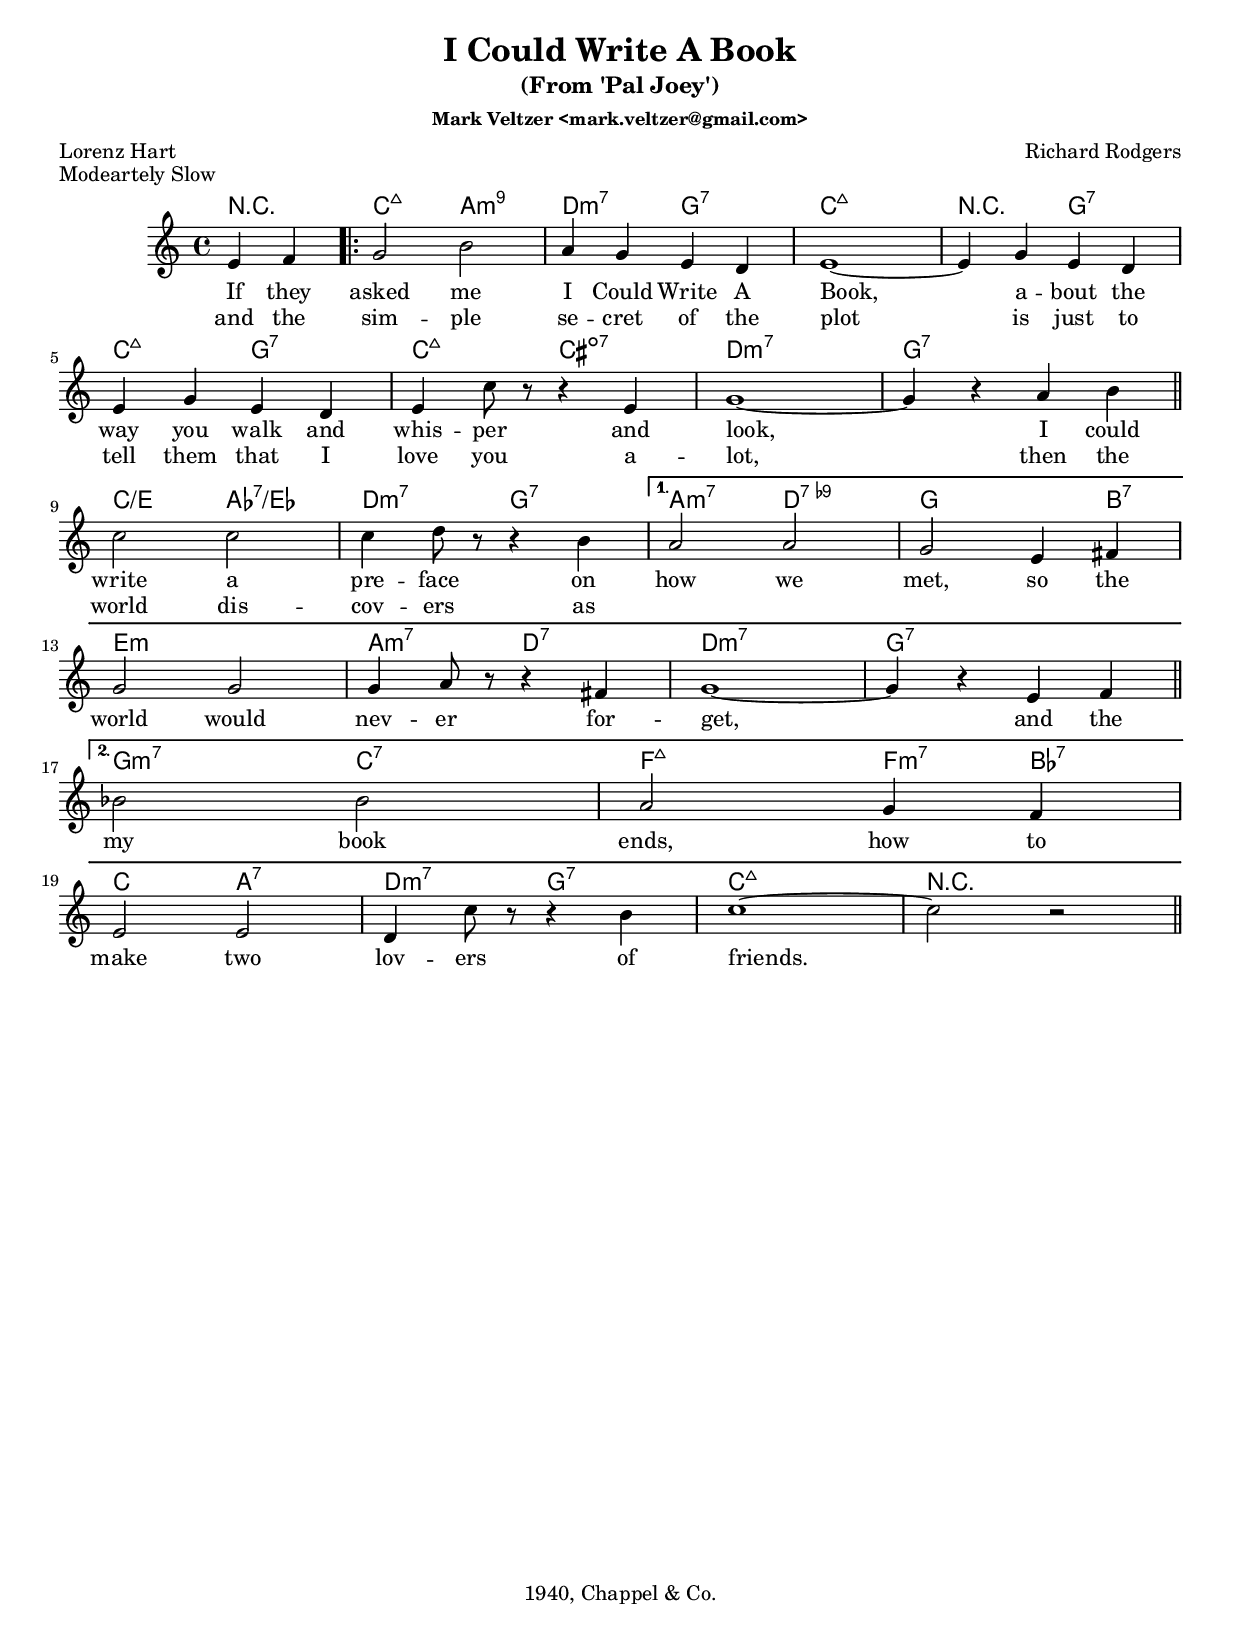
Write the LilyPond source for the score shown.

\include "src/include/common.lyi"
\header {
	title="I Could Write A Book"
	subtitle="(From 'Pal Joey')"
	composer="Richard Rodgers"
	poet="Lorenz Hart"
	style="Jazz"
	piece="Modeartely Slow"
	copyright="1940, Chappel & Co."

	completion="5"
}

%{
	TODO:
%}

<<
\chords {
	\partial 2 r2 |
	\repeat volta 2 {
		c2:maj7 a2:min9 | d2:min7 g2:7 | c1:maj7 | r2 g2:7 | \break
		c2:maj7 g2:7 | c2:maj7 cis2:dim7 | d1:min7 | g1:7 | \break
		c2/e aes2:7/ees | d2:min7 g2:7 |
	}
	\alternative {
		{
			a2:min7 d2:7.9- | g2. b4:7 | \break
			e1:min | a2:min7 d2:7 | d1:min7 | g1:7 | \break
		}
		{
			g2:min7 c2:7 | f2:maj7 f4:min7 bes4:7 | \break
			c2 a2:7 | d2:min7 g2:7 | c1:maj7 | r1 | \break
		}
	}
}

\new Voice="melody" \relative c' {
	\time 4/4
	\key c \major

	\partial 2 e4 f4 |
	\repeat volta 2 {
		g2 b2 | a4 g e d | e1 ~ | e4 g e4 d4 |
		e4 g4 e4 d4 | e4 c'8 r8 r4 e,4 | g1 ~ | g4 r4 a4 b4 \bar "||"
		c2 c2 | c4 d8 r8 r4 b4 |
	}
	\alternative {
		{
			a2 a2 | g2 e4 fis4 |
			g2 g2 | g4 a8 r8 r4 fis4 | g1 ~ | g4 r4 e4 f4 \bar "||"
		}
		{
			bes2 bes2 | a2 g4 f4 |
			e2 e2 | d4 c'8 r8 r4 b4 | c1 ~ | c2 r2 \bar "||"
		}
	}
}
\new Lyrics \lyricsto "melody" {
	If they asked me I Could Write A Book,
	a -- bout the way you walk and whis -- per and look,
	I could write a pre -- face on how we met,
	so the world would nev -- er for -- get,

	and the

	my book ends,
	how to make two lov -- ers of friends.

}
\new Lyrics \lyricsto "melody" {
	and the sim -- ple se -- cret of the plot
	is just to tell them that I love you a -- lot,
	then the world dis -- cov -- ers as
}
>>
